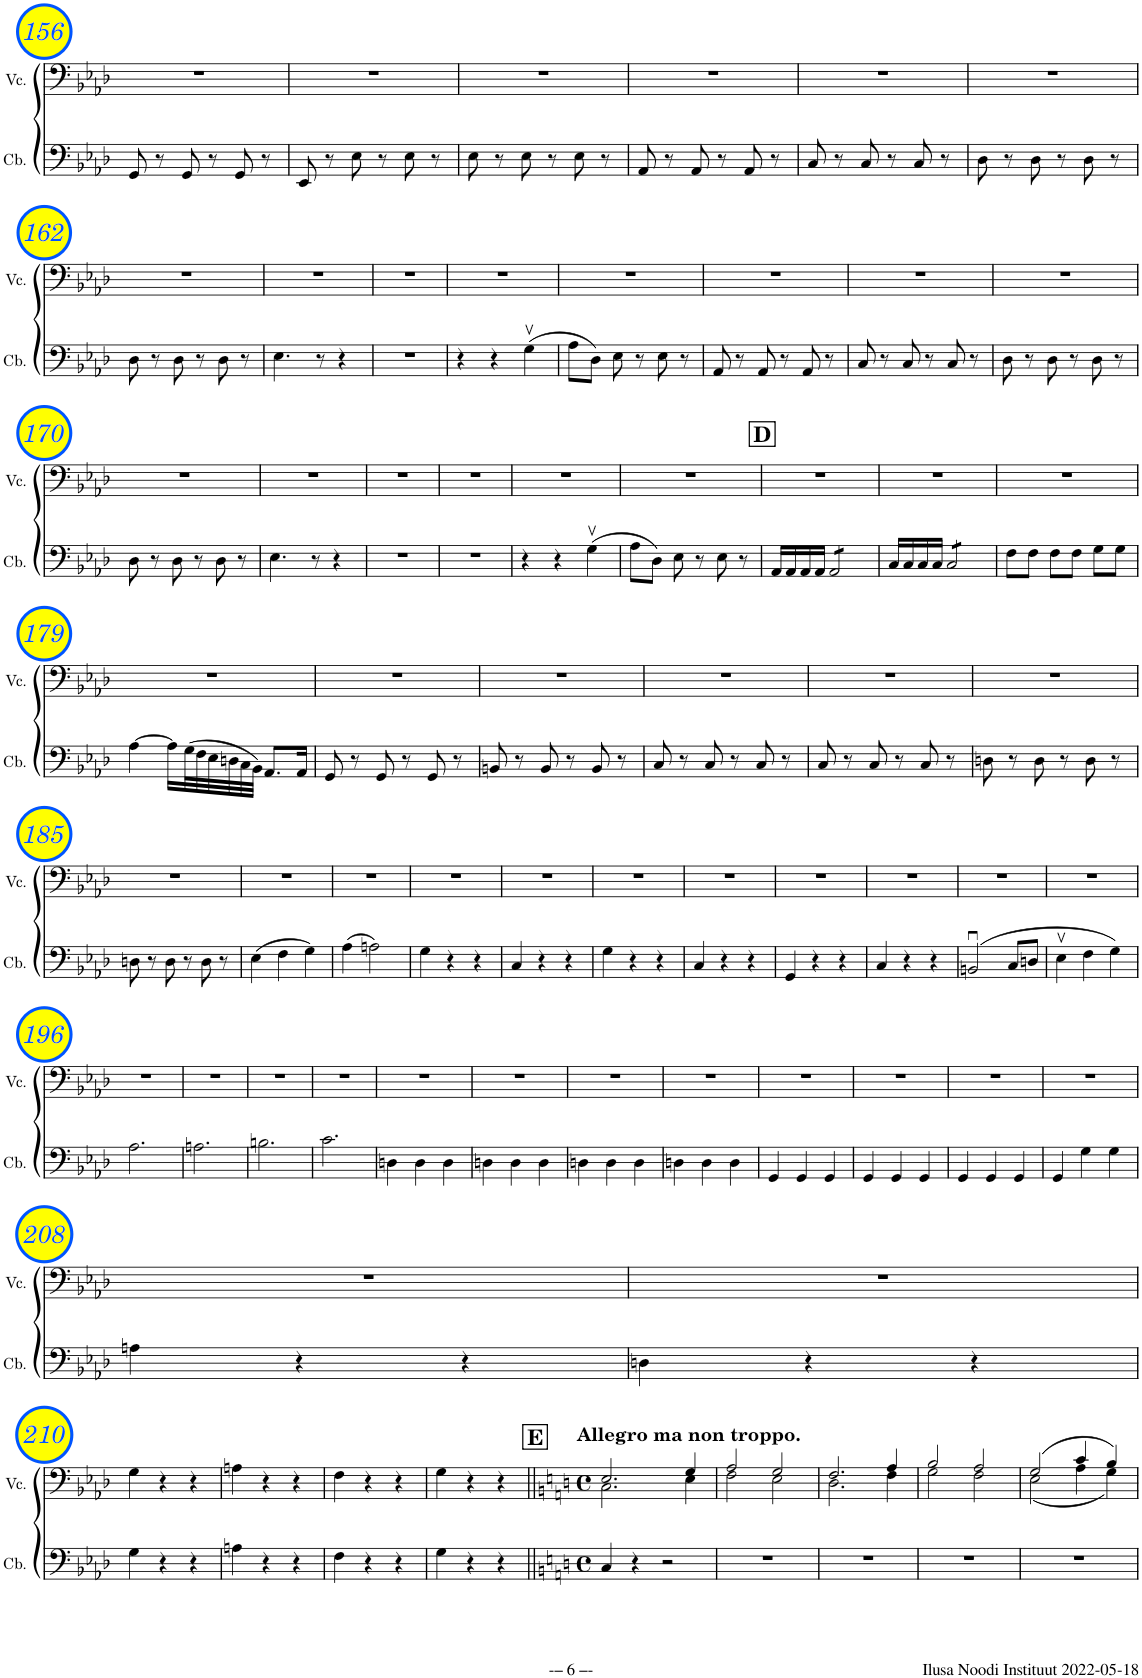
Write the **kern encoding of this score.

**kern	**kern
*part2	*part1
*staff2	*staff1
*I"Contrabass	*I"Violoncello
*I'Cb.	*I'Vc.
!!LO:PB:g=z
*clefF4	*clefF4
*Trd7c12	*
*k[b-e-a-d-]	*k[b-e-a-d-]
*M3/4	*M3/4
=156	=156
8GG/	2.r
8r	.
8GG/	.
8r	.
8GG/	.
8r	.
=157	=157
8EE-/	2.r
8r	.
8E-\	.
8r	.
8E-\	.
8r	.
=158	=158
8E-\	2.r
8r	.
8E-\	.
8r	.
8E-\	.
8r	.
=159	=159
8AA-/	2.r
8r	.
8AA-/	.
8r	.
8AA-/	.
8r	.
=160	=160
8C/	2.r
8r	.
8C/	.
8r	.
8C/	.
8r	.
=161	=161
8D-\	2.r
8r	.
8D-\	.
8r	.
8D-\	.
8r	.
!!LO:LB:g=z
=162	=162
8D-\	2.r
8r	.
8D-\	.
8r	.
8D-\	.
8r	.
=163	=163
4.E-\	2.r
8r	.
4r	.
=164	=164
2.r	2.r
=165	=165
4r	2.r
4r	.
(4Gv\	.
=166	=166
8A-\L	2.r
8D-\J)	.
8E-\	.
8r	.
8E-\	.
8r	.
=167	=167
8AA-/	2.r
8r	.
8AA-/	.
8r	.
8AA-/	.
8r	.
=168	=168
8C/	2.r
8r	.
8C/	.
8r	.
8C/	.
8r	.
=169	=169
8D-\	2.r
8r	.
8D-\	.
8r	.
8D-\	.
8r	.
!!LO:LB:g=z
=170	=170
8D-\	2.r
8r	.
8D-\	.
8r	.
8D-\	.
8r	.
=171	=171
4.E-\	2.r
8r	.
4r	.
=172	=172
2.r	2.r
=173	=173
2.r	2.r
=174	=174
4r	2.r
4r	.
(4Gv\	.
=175	=175
8A-\L	2.r
8D-\J)	.
8E-\	.
8r	.
8E-\	.
8r	.
!!LO:REH:place=s1:a:B:cj:fs=14:t=D
=176	=176
16AA-/LL	2.r
16AA-/	.
16AA-/	.
16AA-/JJ	.
*tremolo	*
8AA-/L	.
8AA-/	.
8AA-/	.
8AA-/J	.
*Xtremolo	*
=177	=177
16C/LL	2.r
16C/	.
16C/	.
16C/JJ	.
*tremolo	*
8C/L	.
8C/	.
8C/	.
8C/J	.
*Xtremolo	*
=178	=178
8F\L	2.r
8F\J	.
8F\L	.
8F\J	.
8G\L	.
8G\J	.
!!LO:LB:g=z
=179	=179
[4A-\	2.r
16A-\LL]	.
(32G\L	.
32F\	.
32E-\	.
32Dn\	.
32C\	.
32BB-\JJJ)	.
8.AA-/L	.
16AA-/Jk	.
=180	=180
8GG/	2.r
8r	.
8GG/	.
8r	.
8GG/	.
8r	.
=181	=181
8BBn/	2.r
8r	.
8BB/	.
8r	.
8BB/	.
8r	.
=182	=182
8C/	2.r
8r	.
8C/	.
8r	.
8C/	.
8r	.
=183	=183
8C/	2.r
8r	.
8C/	.
8r	.
8C/	.
8r	.
=184	=184
8Dn\	2.r
8r	.
8D\	.
8r	.
8D\	.
8r	.
!!LO:LB:g=z
=185	=185
8Dn\	2.r
8r	.
8D\	.
8r	.
8D\	.
8r	.
=186	=186
(4E-\	2.r
4F\	.
4G\)	.
=187	=187
(4A-\	2.r
2An\)	.
=188	=188
4G\	2.r
4r	.
4r	.
=189	=189
4C/	2.r
4r	.
4r	.
=190	=190
4G\	2.r
4r	.
4r	.
=191	=191
4C/	2.r
4r	.
4r	.
=192	=192
4GG/	2.r
4r	.
4r	.
=193	=193
4C/	2.r
4r	.
4r	.
=194	=194
(2BBnu/	2.r
8C/L	.
8Dn/J	.
=195	=195
4E-v\	2.r
4F\	.
4G\)	.
!!LO:LB:g=z
=196	=196
2.A-\	2.r
=197	=197
2.An\	2.r
=198	=198
2.Bn\	2.r
=199	=199
2.c\	2.r
=200	=200
4Dn\	2.r
4D\	.
4D\	.
=201	=201
4Dn\	2.r
4D\	.
4D\	.
=202	=202
4Dn\	2.r
4D\	.
4D\	.
=203	=203
4Dn\	2.r
4D\	.
4D\	.
=204	=204
4GG/	2.r
4GG/	.
4GG/	.
=205	=205
4GG/	2.r
4GG/	.
4GG/	.
=206	=206
4GG/	2.r
4GG/	.
4GG/	.
=207	=207
4GG/	2.r
4G\	.
4G\	.
!!LO:LB:g=z
=208	=208
4An\	2.r
4r	.
4r	.
=209	=209
4Dn\	2.r
4r	.
4r	.
!!LO:LB:g=z
=210	=210
4G\	4G\
4r	4r
4r	4r
=211	=211
4An\	4An\
4r	4r
4r	4r
=212	=212
4F\	4F\
4r	4r
4r	4r
=213	=213
4G\	4G\
4r	4r
4r	4r
=214||	=214||
!!LO:REH:place=s1:a:B:cj:fs=14:t=E
*k[]	*k[]
*M4/4	*M4/4
*met(c)	*met(c)
*	*^
!	!LO:TX:a:B:t=Allegro ma non troppo.	!
4C/	2.E/	2.C\
4r	.	.
2r	.	.
.	4G/	4E\
=215	=215	=215
1r	2A/	2F\
.	2G/	2E\
=216	=216	=216
1r	2.F/	2.D\
.	4A/	4F\
=217	=217	=217
1r	2B/	2G\
.	2A/	2F\
=218	=218	=218
1r	(2G/	(2E\
.	4c/	4A\
.	4B/)	4G\)
*	*v	*v
=	=
*-	*-
